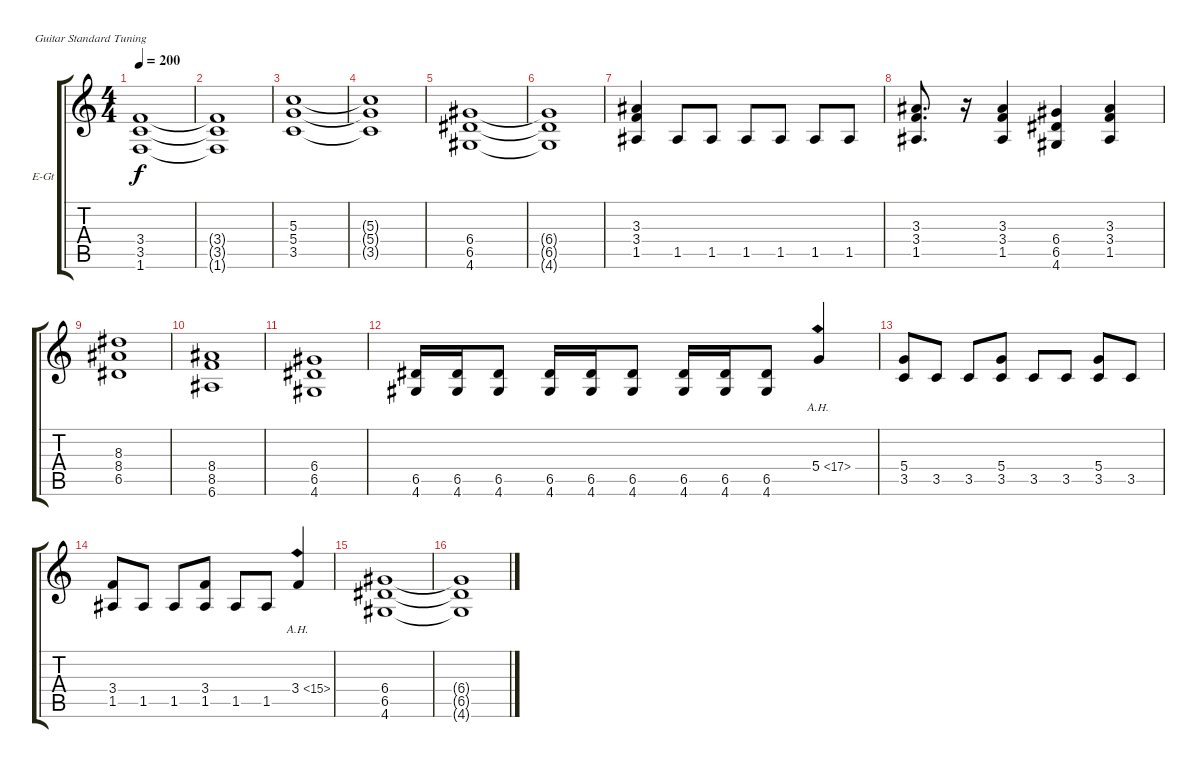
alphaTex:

\bracketExtendMode groupsimilarinstruments
\firstSystemTrackNameOrientation horizontal
\otherSystemsTrackNameOrientation horizontal
\track ("Guitar 1 " "E-Gt") {instrument overdrivenguitar}
\staff {score tabs}
\tuning (E4 B3 G3 D3 A2 E2)
\ts (4 4)
\section ("" "")
\tempo 200
\clef g2
\ks aminor
(3.4 3.5 1.6).1{dy f} |
(3.4{t} 3.5{t} 1.6{t}).1 |
(5.3 5.4 3.5).1 |
(5.3{t} 5.4{t} 3.5{t}).1 |
(6.4 6.5 4.6).1 |
(6.4{t} 6.5{t} 4.6{t}).1 |
(3.3 3.4 1.5).4 1.5.8 1.5.8 1.5.8 1.5.8 1.5.8 1.5.8 |
(3.3 3.4 1.5).8{d} r.16 (3.3 3.4 1.5).4 (6.4 6.5 4.6).4 (3.3 3.4 1.5).4 |
\section ("" "")
(8.3 8.4 6.5).1 |
(8.4 8.5 6.6).1 |
(6.4 6.5 4.6).1 |
(6.5 4.6).16 (6.5 4.6).16 (6.5 4.6).8 (6.5 4.6).16 (6.5 4.6).16 (6.5 4.6).8 (6.5 4.6).16 (6.5 4.6).16 (6.5 4.6).8 5.4{ah 12}.4 |
(5.4 3.5).8 3.5.8 3.5.8 (5.4 3.5).8 3.5.8 3.5.8 (5.4 3.5).8 3.5.8 |
(3.4 1.5).8 1.5.8 1.5.8 (3.4 1.5).8 1.5.8 1.5.8 3.4{ah 12}.4 |
(6.4 6.5 4.6).1 |
(6.4{t} 6.5{t} 4.6{t}).1
